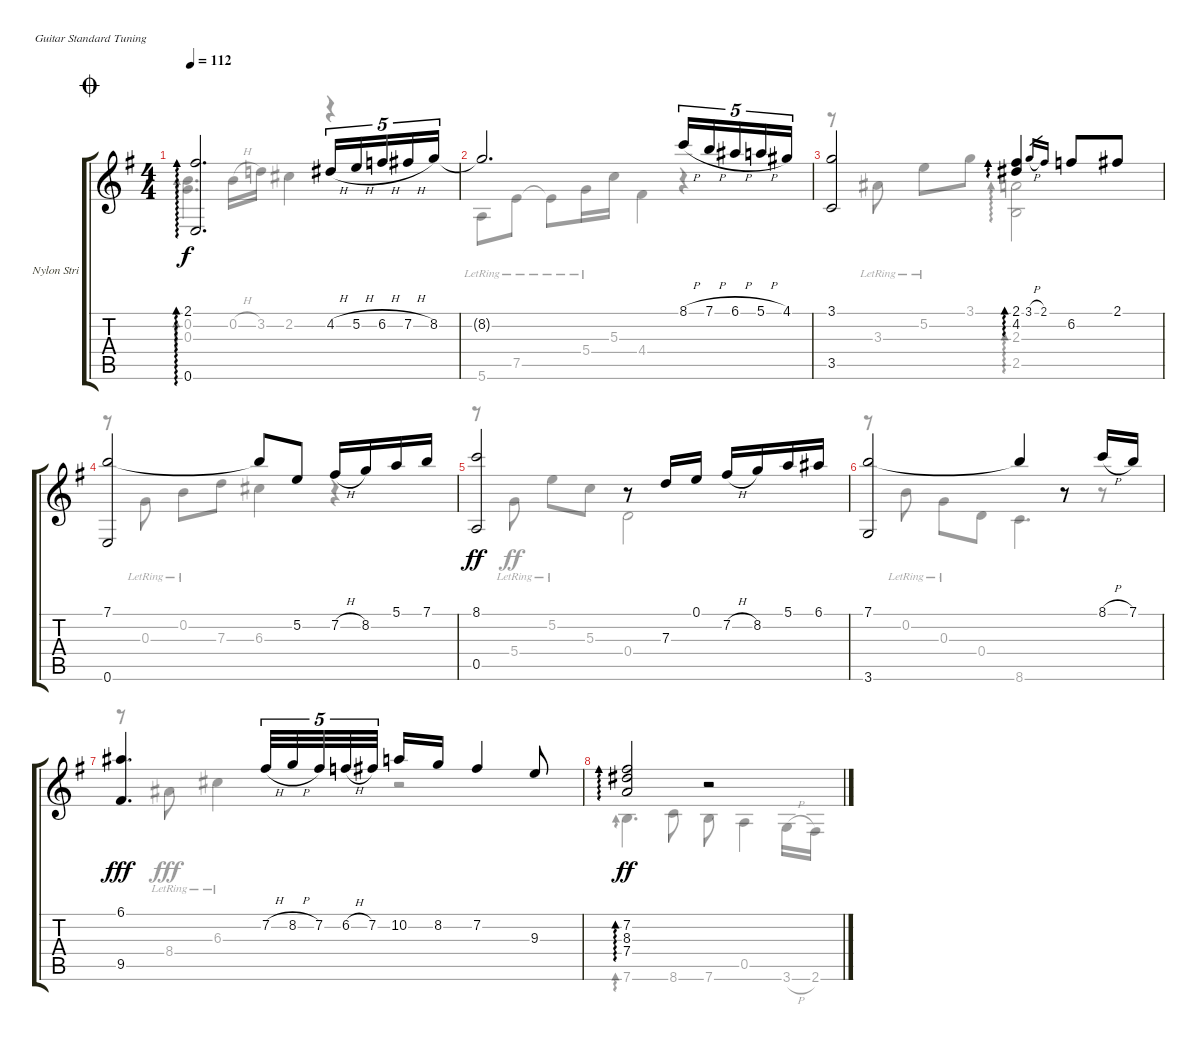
\bracketExtendMode groupsimilarinstruments
\firstSystemTrackNameOrientation horizontal
\otherSystemsTrackNameOrientation horizontal
\track ("Nylon Stringed Guitar" "Nylon Stri") {instrument acousticguitarnylon}
\staff {score tabs}
\tuning (E4 B3 G3 D3 A2 E2)
\voice
\ts (4 4)
\jump coda
\tempo 112
\clef g2
\ks g
(2.1 0.6).2{d ad 0 dy f} 4.2{h}.16{tu (5 4)} 5.2{h}.16{tu (5 4)} 6.2{h}.16{tu (5 4)} 7.2{h}.16{tu (5 4)} 8.2.16{tu (5 4)} |
8.2{t}.2{d} 8.1{h}.16{tu (5 4)} 7.1{h}.16{tu (5 4)} 6.1{h}.16{tu (5 4)} 5.1{h}.16{tu (5 4)} 4.1.16{tu (5 4)} |
(3.1 3.5).2 (2.1 4.2).4{ad 0} 3.1{h}.16{gr} 2.1.16{gr} 6.2.8 2.1.8 |
(7.1 0.6).2 7.1{t}.8 5.2.8 7.2{h}.16 8.2.16 5.1.16 7.1.16 |
(8.1 0.5).2{dy ff} r.8 7.3.16 0.1.16 7.2{h}.16 8.2.16 5.1.16 6.1.16 |
(7.1 3.6).2 7.1{t}.4 r.8 8.1{h}.16 7.1.16 |
(6.1 9.5).4{d dy fff} 7.2{h}.32{tu (5 4)} 8.2{h}.32{tu (5 4)} 7.2.32{tu (5 4)} 6.2{h}.32{tu (5 4)} 7.2.32{tu (5 4)} 10.2.16 8.2.16 7.2.4 9.3.8 |
(7.2 8.3 7.4).2{ad 0 dy ff} r.2
\voice
\clef g2
\ottava regular
\simile none
\ks g
(0.2 0.3).4{d ad 0 dy f} 0.2{h}.16 3.2.16 2.2.4 r.4 |
5.6{lr}.8 7.5{lr}.8 7.5{lr t}.8 5.4{lr}.16 5.3.16 4.4.4 r.4 |
r.8 3.3{lr}.8 5.2{lr}.8 3.1.8 (2.3 2.5).2{ad 0} |
r.8 0.3{lr}.8 0.2{lr}.8 7.3.8 6.3.4 r.4 |
r.8 5.4{lr}.8{dy ff} 5.2{lr}.8 5.3.8 0.4.2 |
r.8 0.2{lr}.8 0.3{lr}.8 0.4.8 8.6.4{d} r.8 |
r.8 8.4{lr}.8{dy fff} 6.3{lr}.4 r.2 |
7.6.4{d ad 0 dy ff} 8.6.8 7.6.8 0.5.4 3.6{h}.16 2.6.16
